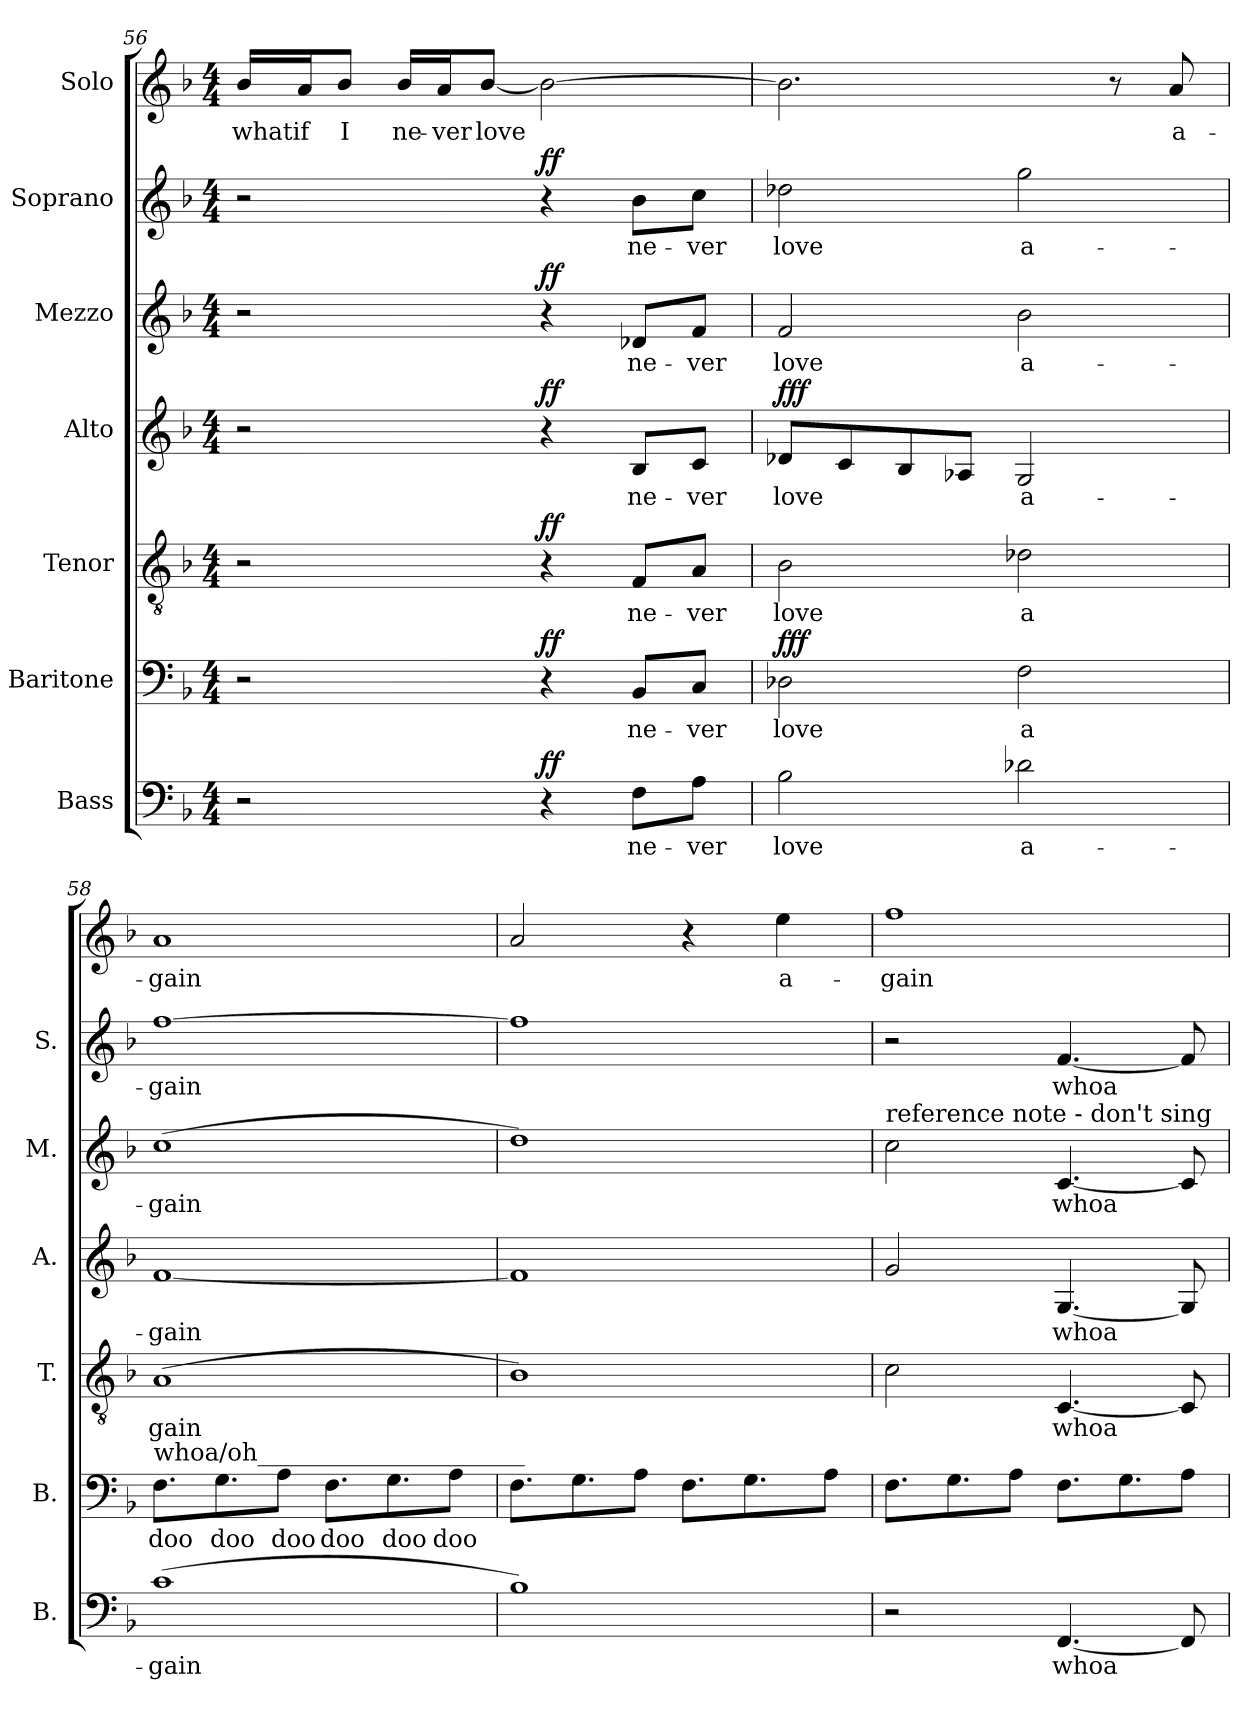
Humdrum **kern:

**kern	**text	**dynam	**kern	**text	**dynam	**kern	**text	**dynam	**kern	**text	**dynam	**kern	**text	**dynam	**kern	**text	**dynam	**kern	**text
*part7	*part7	*part7	*part6	*part6	*part6	*part5	*part5	*part5	*part4	*part4	*part4	*part3	*part3	*part3	*part2	*part2	*part2	*part1	*part1
*staff7	*staff7	*staff7	*staff6	*staff6	*staff6	*staff5	*staff5	*staff5	*staff4	*staff4	*staff4	*staff3	*staff3	*staff3	*staff2	*staff2	*staff2	*staff1	*staff1
*I"Bass	*	*	*I"Baritone	*	*	*I"Tenor	*	*	*I"Alto	*	*	*I"Mezzo	*	*	*I"Soprano	*	*	*I"Solo	*
*I'B.	*	*	*I'B.	*	*	*I'T.	*	*	*I'A.	*	*	*I'M.	*	*	*I'S.	*	*	*	*
*clefF4	*	*	*clefF4	*	*	*clefGv2	*	*	*clefG2	*	*	*clefG2	*	*	*clefG2	*	*	*clefG2	*
*k[b-]	*	*	*k[b-]	*	*	*k[b-]	*	*	*k[b-]	*	*	*k[b-]	*	*	*k[b-]	*	*	*k[b-]	*
*M4/4	*	*	*M4/4	*	*	*M4/4	*	*	*M4/4	*	*	*M4/4	*	*	*M4/4	*	*	*M4/4	*
=56	=56	=56	=56	=56	=56	=56	=56	=56	=56	=56	=56	=56	=56	=56	=56	=56	=56	=56	=56
!	!	!	!	!	!	!	!	!	!	!	!	!	!	!	!	!	!	!	!LO:LY:b
2r	.	.	2r	.	.	2r	.	.	2r	.	.	2r	.	.	2r	.	.	16b-/LL	what
!	!	!	!	!	!	!	!	!	!	!	!	!	!	!	!	!	!	!	!LO:LY:b
.	.	.	.	.	.	.	.	.	.	.	.	.	.	.	.	.	.	16a/J	if
!	!	!	!	!	!	!	!	!	!	!	!	!	!	!	!	!	!	!	!LO:LY:b
.	.	.	.	.	.	.	.	.	.	.	.	.	.	.	.	.	.	8b-/J	I
!	!	!	!	!	!	!	!	!	!	!	!	!	!	!	!	!	!	!	!LO:LY:b
.	.	.	.	.	.	.	.	.	.	.	.	.	.	.	.	.	.	16b-/LL	ne-
!	!	!	!	!	!	!	!	!	!	!	!	!	!	!	!	!	!	!	!LO:LY:b
.	.	.	.	.	.	.	.	.	.	.	.	.	.	.	.	.	.	16a/J	-ver
!	!	!	!	!	!	!	!	!	!	!	!	!	!	!	!	!	!	!	!LO:LY:b
.	.	.	.	.	.	.	.	.	.	.	.	.	.	.	.	.	.	[8b-/J	love
!	!	!LO:DY:b	!	!	!LO:DY:b	!	!	!LO:DY:b	!	!	!LO:DY:b	!	!	!LO:DY:b	!	!	!LO:DY:b	!	!
4r	.	ff	4r	.	ff	4r	.	ff	4r	.	ff	4r	.	ff	4r	.	ff	2b-\_	.
!	!LO:LY:b	!	!	!LO:LY:b	!	!	!LO:LY:b	!	!	!LO:LY:b	!	!	!LO:LY:b	!	!	!LO:LY:b	!	!	!
8F\L	ne-	.	8BB-/L	ne-	.	8F/L	ne-	.	8B-/L	ne-	.	8d-X/L	ne-	.	8b-\L	ne-	.	.	.
!	!LO:LY:b	!	!	!LO:LY:b	!	!	!LO:LY:b	!	!	!LO:LY:b	!	!	!LO:LY:b	!	!	!LO:LY:b	!	!	!
8A\J	-ver	.	8C/J	-ver	.	8A/J	-ver	.	8c/J	-ver	.	8f/J	-ver	.	8cc\J	-ver	.	.	.
=57	=57	=57	=57	=57	=57	=57	=57	=57	=57	=57	=57	=57	=57	=57	=57	=57	=57	=57	=57
!	!LO:LY:b	!	!	!LO:LY:b	!LO:DY:b	!	!LO:LY:b	!	!	!LO:LY:b	!LO:DY:b	!	!LO:LY:b	!	!	!LO:LY:b	!	!	!
2B-\	love	.	2D-X\	love	fff	2B-\	love	.	8d-X/L	love	fff	2f/	love	.	2dd-X\	love	.	2.b-\]	.
.	.	.	.	.	.	.	.	.	8c/	.	.	.	.	.	.	.	.	.	.
.	.	.	.	.	.	.	.	.	8B-/	.	.	.	.	.	.	.	.	.	.
.	.	.	.	.	.	.	.	.	8A-X/J	.	.	.	.	.	.	.	.	.	.
!	!LO:LY:b	!	!	!LO:LY:b	!	!	!LO:LY:b	!	!	!LO:LY:b	!	!	!LO:LY:b	!	!	!LO:LY:b	!	!	!
2d-X\	a-	.	2F\	a	.	2d-X\	a	.	2G/	a-	.	2b-\	a-	.	2gg\	a-	.	.	.
.	.	.	.	.	.	.	.	.	.	.	.	.	.	.	.	.	.	8r	.
!	!	!	!	!	!	!	!	!	!	!	!	!	!	!	!	!	!	!	!LO:LY:b
.	.	.	.	.	.	.	.	.	.	.	.	.	.	.	.	.	.	8a/	a-
=58	=58	=58	=58	=58	=58	=58	=58	=58	=58	=58	=58	=58	=58	=58	=58	=58	=58	=58	=58
!	!	!	!LO:TX:a:t=whoa/oh______________________	!	!	!	!	!	!	!	!	!	!	!	!	!	!	!	!
!	!LO:LY:b	!	!	!LO:LY:b	!	!	!LO:LY:b	!	!	!LO:LY:b	!	!	!LO:LY:b	!	!	!LO:LY:b	!	!	!LO:LY:b
(1c	-gain	.	8.F\L	doo	.	(1A	-gain	.	[1f	gain	.	(1cc	-gain	.	[1ff	-gain	.	1a	-gain
!	!	!	!	!LO:LY:b	!	!	!	!	!	!	!	!	!	!	!	!	!	!	!
.	.	.	8.G\	doo	.	.	.	.	.	.	.	.	.	.	.	.	.	.	.
!	!	!	!	!LO:LY:b	!	!	!	!	!	!	!	!	!	!	!	!	!	!	!
.	.	.	8A\J	doo	.	.	.	.	.	.	.	.	.	.	.	.	.	.	.
!	!	!	!	!LO:LY:b	!	!	!	!	!	!	!	!	!	!	!	!	!	!	!
.	.	.	8.F\L	doo	.	.	.	.	.	.	.	.	.	.	.	.	.	.	.
!	!	!	!	!LO:LY:b	!	!	!	!	!	!	!	!	!	!	!	!	!	!	!
.	.	.	8.G\	doo	.	.	.	.	.	.	.	.	.	.	.	.	.	.	.
!	!	!	!	!LO:LY:b	!	!	!	!	!	!	!	!	!	!	!	!	!	!	!
.	.	.	8A\J	doo	.	.	.	.	.	.	.	.	.	.	.	.	.	.	.
=59	=59	=59	=59	=59	=59	=59	=59	=59	=59	=59	=59	=59	=59	=59	=59	=59	=59	=59	=59
1B-)	.	.	8.F\L	.	.	1B-)	.	.	1f]	.	.	1dd)	.	.	1ff]	.	.	2a/	.
.	.	.	8.G\	.	.	.	.	.	.	.	.	.	.	.	.	.	.	.	.
.	.	.	8A\J	.	.	.	.	.	.	.	.	.	.	.	.	.	.	.	.
.	.	.	8.F\L	.	.	.	.	.	.	.	.	.	.	.	.	.	.	4r	.
.	.	.	8.G\	.	.	.	.	.	.	.	.	.	.	.	.	.	.	.	.
!	!	!	!	!	!	!	!	!	!	!	!	!	!	!	!	!	!	!	!LO:LY:b
.	.	.	.	.	.	.	.	.	.	.	.	.	.	.	.	.	.	4ee\	a-
.	.	.	8A\J	.	.	.	.	.	.	.	.	.	.	.	.	.	.	.	.
!!LO:PB:g=z
=60	=60	=60	=60	=60	=60	=60	=60	=60	=60	=60	=60	=60	=60	=60	=60	=60	=60	=60	=60
!	!	!	!	!	!	!	!	!	!	!	!	!LO:TX:a:t=reference note - don't sing	!	!	!	!	!	!	!
!	!	!	!	!	!	!	!	!	!	!	!	!	!	!	!	!	!	!	!LO:LY:b
2r	.	.	8.F\L	.	.	2c\	.	.	2g/	.	.	2cc\	.	.	2r	.	.	1ff	-gain
.	.	.	8.G\	.	.	.	.	.	.	.	.	.	.	.	.	.	.	.	.
.	.	.	8A\J	.	.	.	.	.	.	.	.	.	.	.	.	.	.	.	.
!	!LO:LY:b	!	!	!	!	!	!LO:LY:b	!	!	!LO:LY:b	!	!	!LO:LY:b	!	!	!LO:LY:b	!	!	!
[4.FF/	whoa	.	8.F\L	.	.	[4.C/	whoa	.	[4.G/	whoa	.	[4.c/	whoa	.	[4.f/	whoa	.	.	.
.	.	.	8.G\	.	.	.	.	.	.	.	.	.	.	.	.	.	.	.	.
8FF/]	.	.	8A\J	.	.	8C/]	.	.	8G/]	.	.	8c/]	.	.	8f/]	.	.	.	.
=	=	=	=	=	=	=	=	=	=	=	=	=	=	=	=	=	=	=	=
*-	*-	*-	*-	*-	*-	*-	*-	*-	*-	*-	*-	*-	*-	*-	*-	*-	*-	*-	*-
